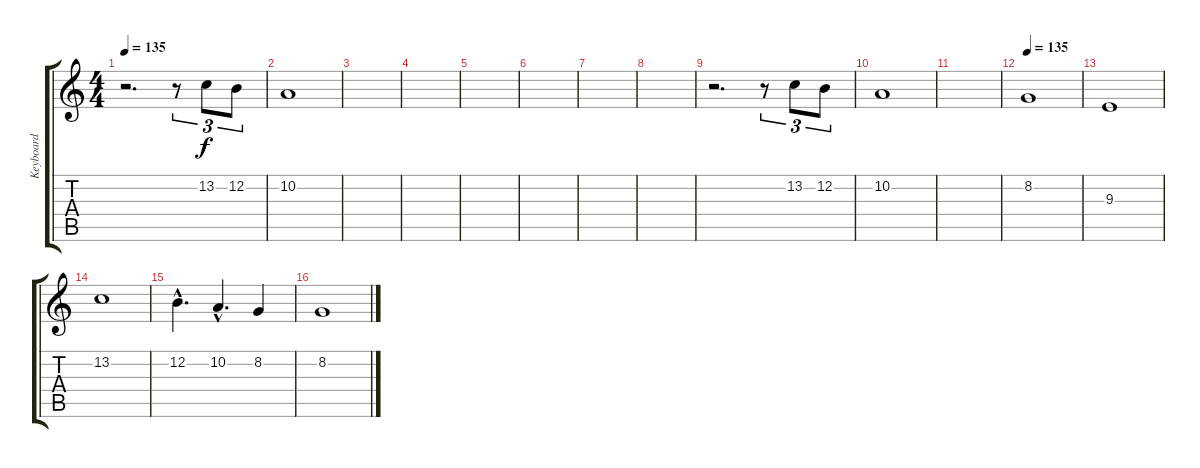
\track ("Keyboard" "Keyboard") {instrument brasssection}
\staff {score tabs}
\tuning (E4 B3 G3 D3 A2 E2) {hide}
\ts (4 4)
\tempo 135
\clef g2
\ks c
r.2{d dy f} r.8{tu (3 2)} 13.2.8{tu (3 2) volume 13 instrument stringensemble1} 12.2.8{tu (3 2)} |
10.2.1 |
|
|
|
|
|
|
r.2{d} r.8{tu (3 2)} 13.2.8{tu (3 2) volume 13 instrument stringensemble1} 12.2.8{tu (3 2)} |
10.2.1 |
|
\tempo 135
8.2.1{volume 11 instrument stringensemble1} |
9.3.1 |
13.2.1 |
12.2{hac}.4{d} 10.2{hac}.4{d} 8.2.4 |
8.2.1{volume 11 instrument stringensemble1}
